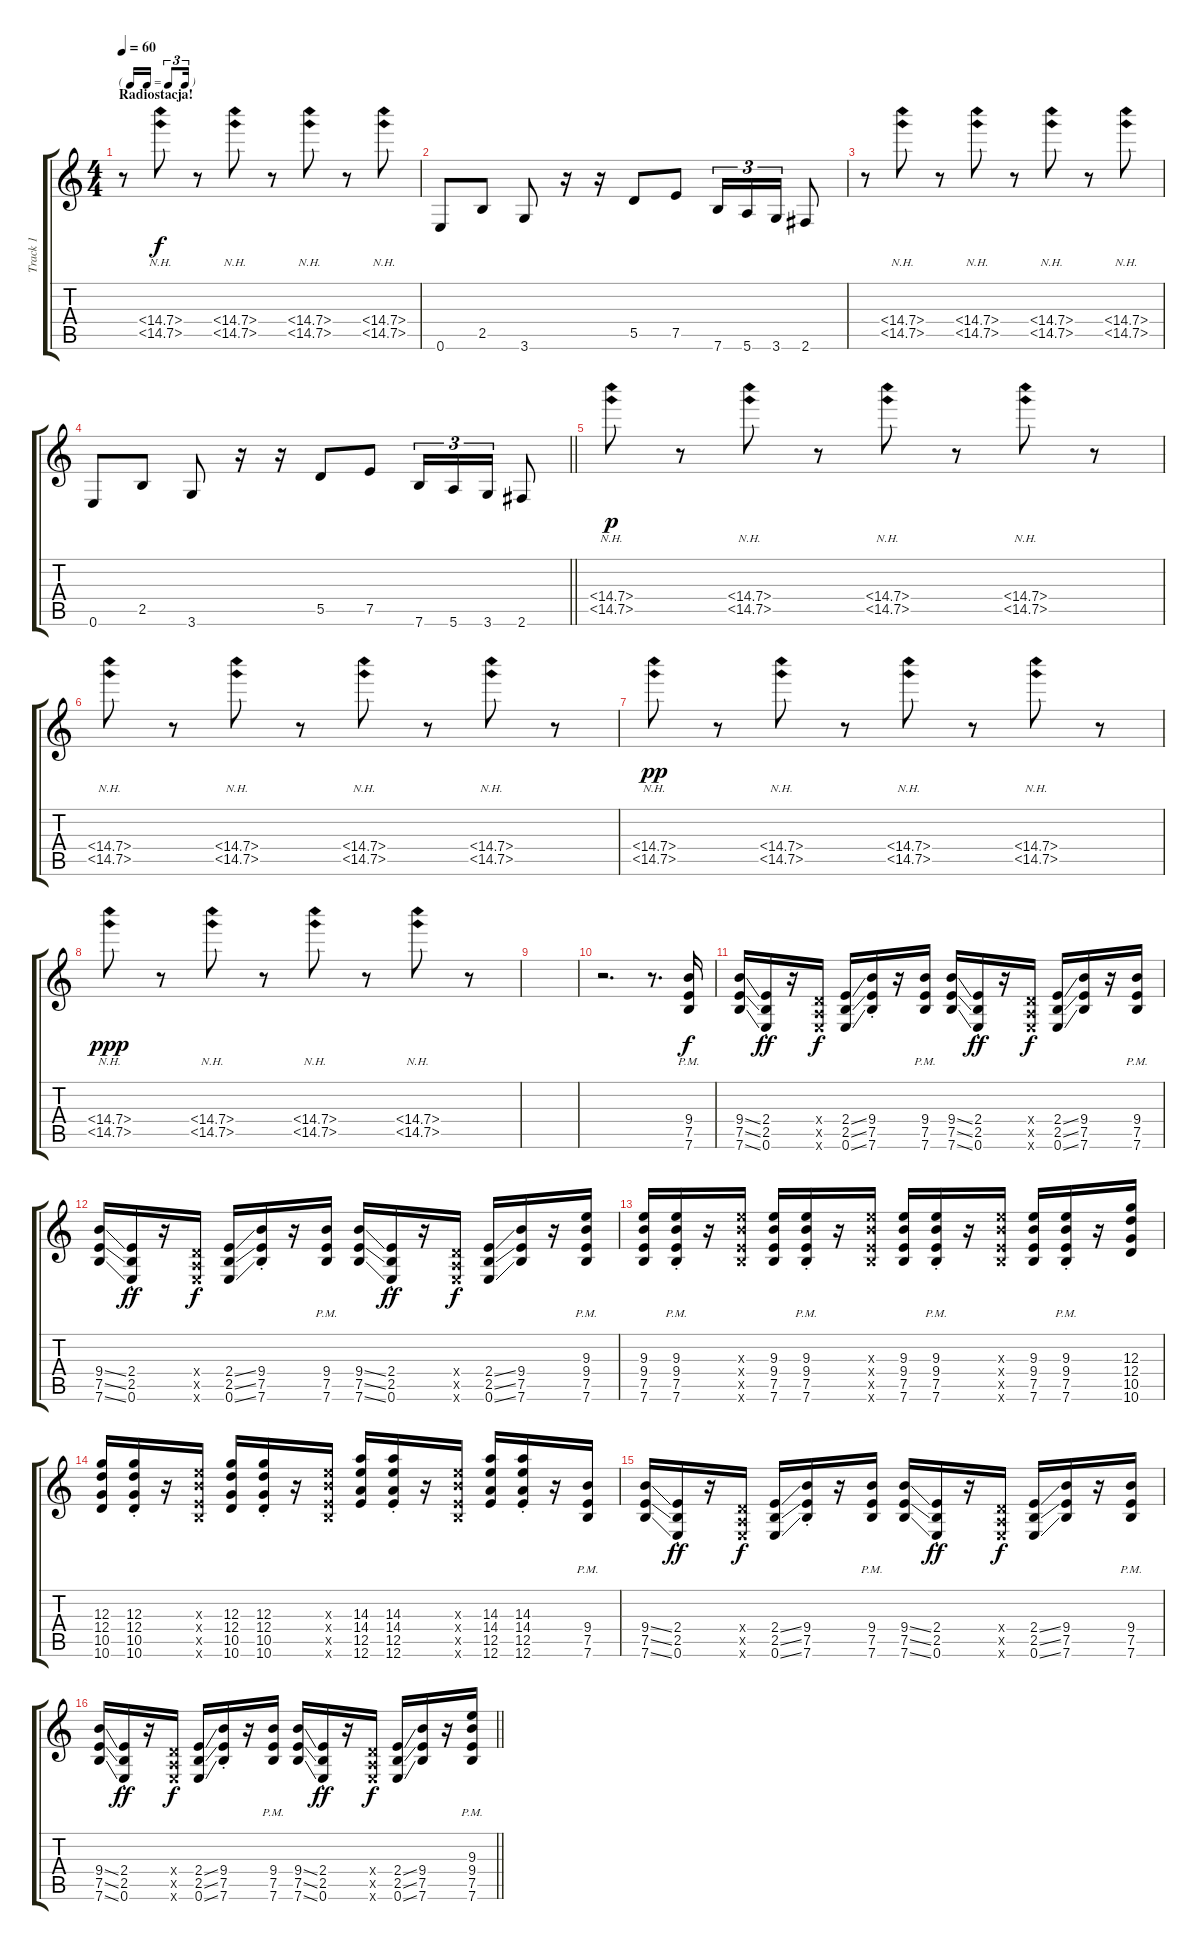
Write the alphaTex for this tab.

\track ("Track 1" "Track 1") {instrument overdrivenguitar}
\staff {score tabs}
\tuning (E4 B3 G3 D3 A2 E2) {hide}
\ts (4 4)
\tf triplet16th
\section ("" "Radiostacja!")
\tempo 60
\clef g2
\ks c
r.8{dy f} (14.4{nh} 14.5{nh}).8 r.8 (14.4{nh} 14.5{nh}).8 r.8 (14.4{nh} 14.5{nh}).8 r.8 (14.4{nh} 14.5{nh}).8 |
0.6.8 2.5.8 3.6.8 r.16 r.16 5.5.8 7.5.8 7.6.16{tu (3 2)} 5.6.16{tu (3 2)} 3.6.16{tu (3 2)} 2.6.8 |
r.8 (14.4{nh} 14.5{nh}).8 r.8 (14.4{nh} 14.5{nh}).8 r.8 (14.4{nh} 14.5{nh}).8 r.8 (14.4{nh} 14.5{nh}).8 |
\barLineRight lightlight
0.6.8 2.5.8 3.6.8 r.16 r.16 5.5.8 7.5.8 7.6.16{tu (3 2)} 5.6.16{tu (3 2)} 3.6.16{tu (3 2)} 2.6.8 |
\section ("" "")
(14.4{nh} 14.5{nh}).8{dy p} r.8 (14.4{nh} 14.5{nh}).8 r.8 (14.4{nh} 14.5{nh}).8 r.8 (14.4{nh} 14.5{nh}).8 r.8 |
(14.4{nh} 14.5{nh}).8 r.8 (14.4{nh} 14.5{nh}).8 r.8 (14.4{nh} 14.5{nh}).8 r.8 (14.4{nh} 14.5{nh}).8 r.8 |
(14.4{nh} 14.5{nh}).8{dy pp} r.8 (14.4{nh} 14.5{nh}).8 r.8 (14.4{nh} 14.5{nh}).8 r.8 (14.4{nh} 14.5{nh}).8 r.8 |
(14.4{nh} 14.5{nh}).8{dy ppp} r.8 (14.4{nh} 14.5{nh}).8 r.8 (14.4{nh} 14.5{nh}).8 r.8 (14.4{nh} 14.5{nh}).8 r.8 |
|
r.2{d} r.8{d} (9.4 7.5 7.6{pm}).16{dy f} |
(9.4{ss} 7.5{ss} 7.6{ss}).16 (2.4{st} 2.5{st} 0.6{st}).16{dy ff} r.16 (0.4{x} 0.5{x} 0.6{x}).16{dy f} (2.4{ss} 2.5{ss} 0.6{ss}).16 (9.4 7.5 7.6{st}).16 r.16 (9.4{pm} 7.5 7.6{pm}).16 (9.4{ss} 7.5{ss} 7.6{ss}).16 (2.4 2.5 0.6{st}).16{dy ff} r.16 (0.4{x} 0.5{x} 0.6{x}).16{dy f} (2.4{ss} 2.5{ss} 0.6{ss}).16 (9.4 7.5 7.6).16 r.16 (9.4 7.5 7.6{pm}).16 |
(9.4{ss} 7.5{ss} 7.6{ss}).16 (2.4{st} 2.5{st} 0.6{st}).16{dy ff} r.16 (0.4{x} 0.5{x} 0.6{x}).16{dy f} (2.4{ss} 2.5{ss} 0.6{ss}).16 (9.4 7.5 7.6{st}).16 r.16 (9.4{pm} 7.5 7.6{pm}).16 (9.4{ss} 7.5{ss} 7.6{ss}).16 (2.4 2.5 0.6{st}).16{dy ff} r.16 (0.4{x} 0.5{x} 0.6{x}).16{dy f} (2.4{ss} 2.5{ss} 0.6{ss}).16 (9.4 7.5 7.6).16 r.16 (9.3 9.4 7.5 7.6{pm}).16 |
(9.3 9.4 7.5 7.6).16 (9.3{pm st} 9.4{pm st} 7.5{pm st} 7.6{pm st}).16 r.16 (9.3{x} 9.4{x} 7.5{x} 7.6{x}).16 (9.3 9.4 7.5 7.6).16 (9.3{pm st} 9.4{pm st} 7.5{pm st} 7.6{pm st}).16 r.16 (9.3{x} 9.4{x} 7.5{x} 7.6{x}).16 (9.3 9.4 7.5 7.6).16 (9.3{pm} 9.4{pm} 7.5{pm} 7.6{pm st}).16 r.16 (9.3{x} 9.4{x} 7.5{x} 7.6{x}).16 (9.3 9.4 7.5 7.6).16 (9.3{pm} 9.4{pm} 7.5{pm} 7.6{pm st}).16 r.16 (12.3 12.4 10.5 10.6).16 |
(12.3 12.4 10.5 10.6).16 (12.3{st} 12.4{st} 10.5{st} 10.6{st}).16 r.16 (9.3{x} 9.4{x} 7.5{x} 7.6{x}).16 (12.3 12.4 10.5 10.6).16 (12.3 12.4 10.5 10.6{st}).16 r.16 (9.3{x} 9.4{x} 7.5{x} 7.6{x}).16 (14.3 14.4 12.5 12.6).16 (14.3 14.4 12.5 12.6{st}).16 r.16 (9.3{x} 9.4{x} 7.5{x} 7.6{x}).16 (14.3 14.4 12.5 12.6).16 (14.3 14.4 12.5 12.6{st}).16 r.16 (9.4{pm} 7.5 7.6).16 |
(9.4{ss} 7.5{ss} 7.6{ss}).16 (2.4{st} 2.5{st} 0.6{st}).16{dy ff} r.16 (0.4{x} 0.5{x} 0.6{x}).16{dy f} (2.4{ss} 2.5{ss} 0.6{ss}).16 (9.4 7.5 7.6{st}).16 r.16 (9.4{pm} 7.5 7.6{pm}).16 (9.4{ss} 7.5{ss} 7.6{ss}).16 (2.4 2.5 0.6{st}).16{dy ff} r.16 (0.4{x} 0.5{x} 0.6{x}).16{dy f} (2.4{ss} 2.5{ss} 0.6{ss}).16 (9.4 7.5 7.6).16 r.16 (9.4 7.5 7.6{pm}).16 |
\barLineRight lightlight
(9.4{ss} 7.5{ss} 7.6{ss}).16 (2.4{st} 2.5{st} 0.6{st}).16{dy ff} r.16 (0.4{x} 0.5{x} 0.6{x}).16{dy f} (2.4{ss} 2.5{ss} 0.6{ss}).16 (9.4 7.5 7.6{st}).16 r.16 (9.4{pm} 7.5 7.6{pm}).16 (9.4{ss} 7.5{ss} 7.6{ss}).16 (2.4 2.5 0.6{st}).16{dy ff} r.16 (0.4{x} 0.5{x} 0.6{x}).16{dy f} (2.4{ss} 2.5{ss} 0.6{ss}).16 (9.4 7.5 7.6).16 r.16 (9.3 9.4 7.5 7.6{pm}).16
